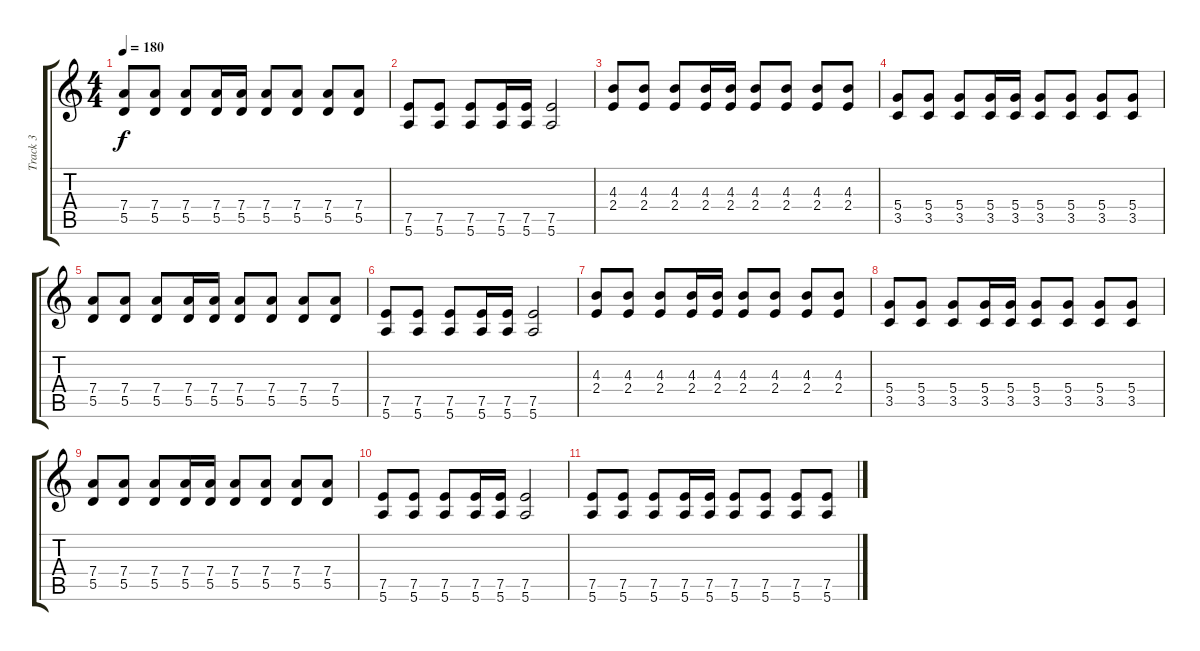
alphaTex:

\track ("Track 3" "Track 3") {instrument distortionguitar}
\staff {score tabs}
\tuning (E4 B3 G3 D3 A2 E2) {hide}
\ts (4 4)
\tempo 180
\clef g2
\ks c
(7.4 5.5).8{dy f} (7.4 5.5).8 (7.4 5.5).8 (7.4 5.5).16 (7.4 5.5).16 (7.4 5.5).8 (7.4 5.5).8 (7.4 5.5).8 (7.4 5.5).8 |
(7.5 5.6).8 (7.5 5.6).8 (7.5 5.6).8 (7.5 5.6).16 (7.5 5.6).16 (7.5 5.6).2 |
(4.3 2.4).8 (4.3 2.4).8 (4.3 2.4).8 (4.3 2.4).16 (4.3 2.4).16 (4.3 2.4).8 (4.3 2.4).8 (4.3 2.4).8 (4.3 2.4).8 |
(5.4 3.5).8 (5.4 3.5).8 (5.4 3.5).8 (5.4 3.5).16 (5.4 3.5).16 (5.4 3.5).8 (5.4 3.5).8 (5.4 3.5).8 (5.4 3.5).8 |
(7.4 5.5).8 (7.4 5.5).8 (7.4 5.5).8 (7.4 5.5).16 (7.4 5.5).16 (7.4 5.5).8 (7.4 5.5).8 (7.4 5.5).8 (7.4 5.5).8 |
(7.5 5.6).8 (7.5 5.6).8 (7.5 5.6).8 (7.5 5.6).16 (7.5 5.6).16 (7.5 5.6).2 |
(4.3 2.4).8 (4.3 2.4).8 (4.3 2.4).8 (4.3 2.4).16 (4.3 2.4).16 (4.3 2.4).8 (4.3 2.4).8 (4.3 2.4).8 (4.3 2.4).8 |
(5.4 3.5).8 (5.4 3.5).8 (5.4 3.5).8 (5.4 3.5).16 (5.4 3.5).16 (5.4 3.5).8 (5.4 3.5).8 (5.4 3.5).8 (5.4 3.5).8 |
(7.4 5.5).8 (7.4 5.5).8 (7.4 5.5).8 (7.4 5.5).16 (7.4 5.5).16 (7.4 5.5).8 (7.4 5.5).8 (7.4 5.5).8 (7.4 5.5).8 |
(7.5 5.6).8 (7.5 5.6).8 (7.5 5.6).8 (7.5 5.6).16 (7.5 5.6).16 (7.5 5.6).2 |
(7.5 5.6).8 (7.5 5.6).8 (7.5 5.6).8 (7.5 5.6).16 (7.5 5.6).16 (7.5 5.6).8 (7.5 5.6).8 (7.5 5.6).8 (7.5 5.6).8
